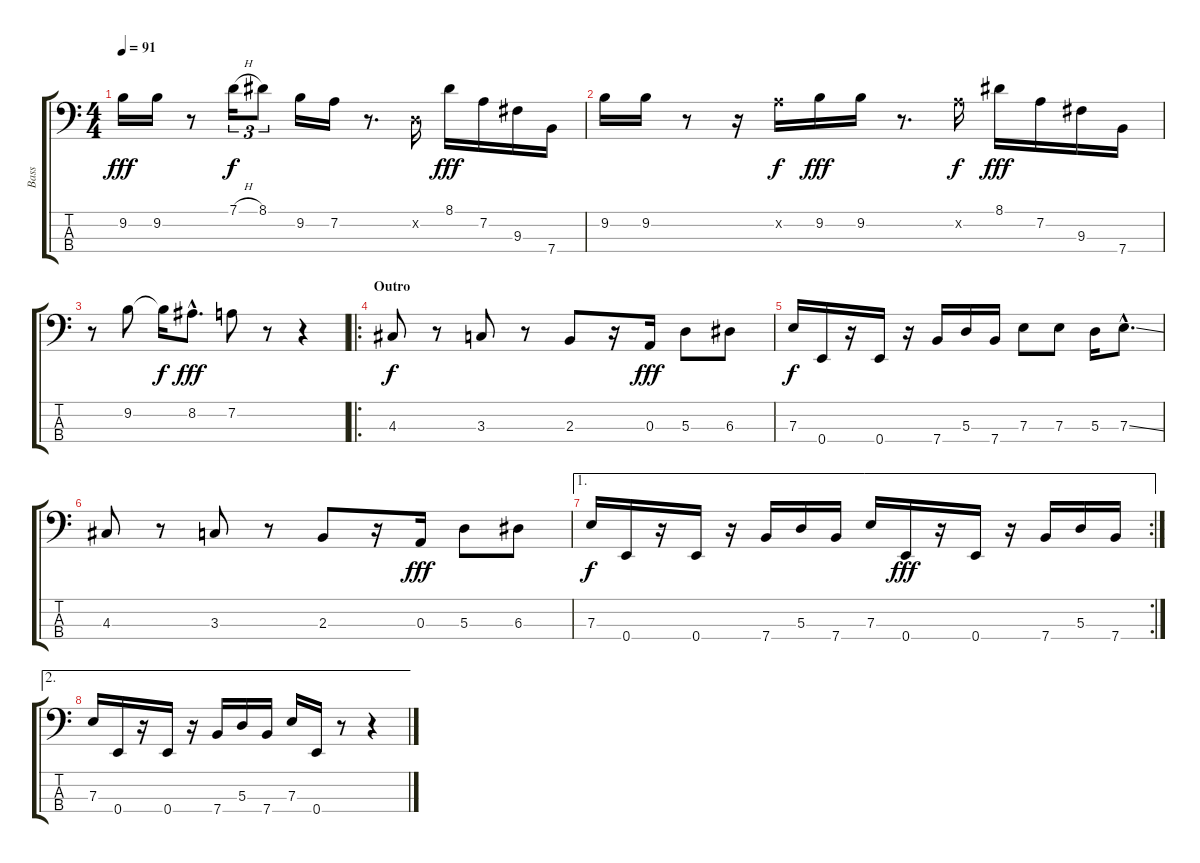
\track ("Bass" "Bass") {instrument electricbassfinger}
\staff {score tabs}
\tuning (G2 D2 A1 E1) {hide}
\ts (4 4)
\tempo 91
\clef f4
\ks c
9.2.16{dy fff} 9.2.16 r.8 7.1{h}.16{tu (3 2) dy f} 8.1.8{tu (3 2)} 9.2.16 7.2.16 r.8{d} 0.2{x}.16 8.1.16{dy fff} 7.2.16 9.3.16 7.4.16 |
9.2.16 9.2.16 r.8 r.16 7.2{x}.16{dy f} 9.2.16{dy fff} 9.2.16 r.8{d} 7.2{x}.16{dy f} 8.1.16{dy fff} 7.2.16 9.3.16 7.4.16 |
r.8 9.2.8 9.2{t}.16{dy f} 8.2{hac}.8{d dy fff} 7.2.8 r.8 r.4 |
\ro
\section ("" "Outro")
4.3.8{dy f} r.8 3.3.8 r.8 2.3.8 r.16 0.3.16{dy fff} 5.3.8 6.3.8 |
7.3.16{dy f} 0.4.16 r.16 0.4.16 r.16 7.4.16 5.3.16 7.4.16 7.3.8 7.3.8 5.3.16 7.3{ss hac}.8{d} |
4.3.8 r.8 3.3.8 r.8 2.3.8 r.16 0.3.16{dy fff} 5.3.8 6.3.8 |
\ae 1
\rc 2
7.3.16{dy f} 0.4.16 r.16 0.4.16 r.16 7.4.16 5.3.16 7.4.16 7.3.16 0.4.16{dy fff} r.16 0.4.16 r.16 7.4.16 5.3.16 7.4.16 |
\ae 2
7.3.16 0.4.16 r.16 0.4.16 r.16 7.4.16 5.3.16 7.4.16 7.3.16 0.4.16 r.8 r.4
